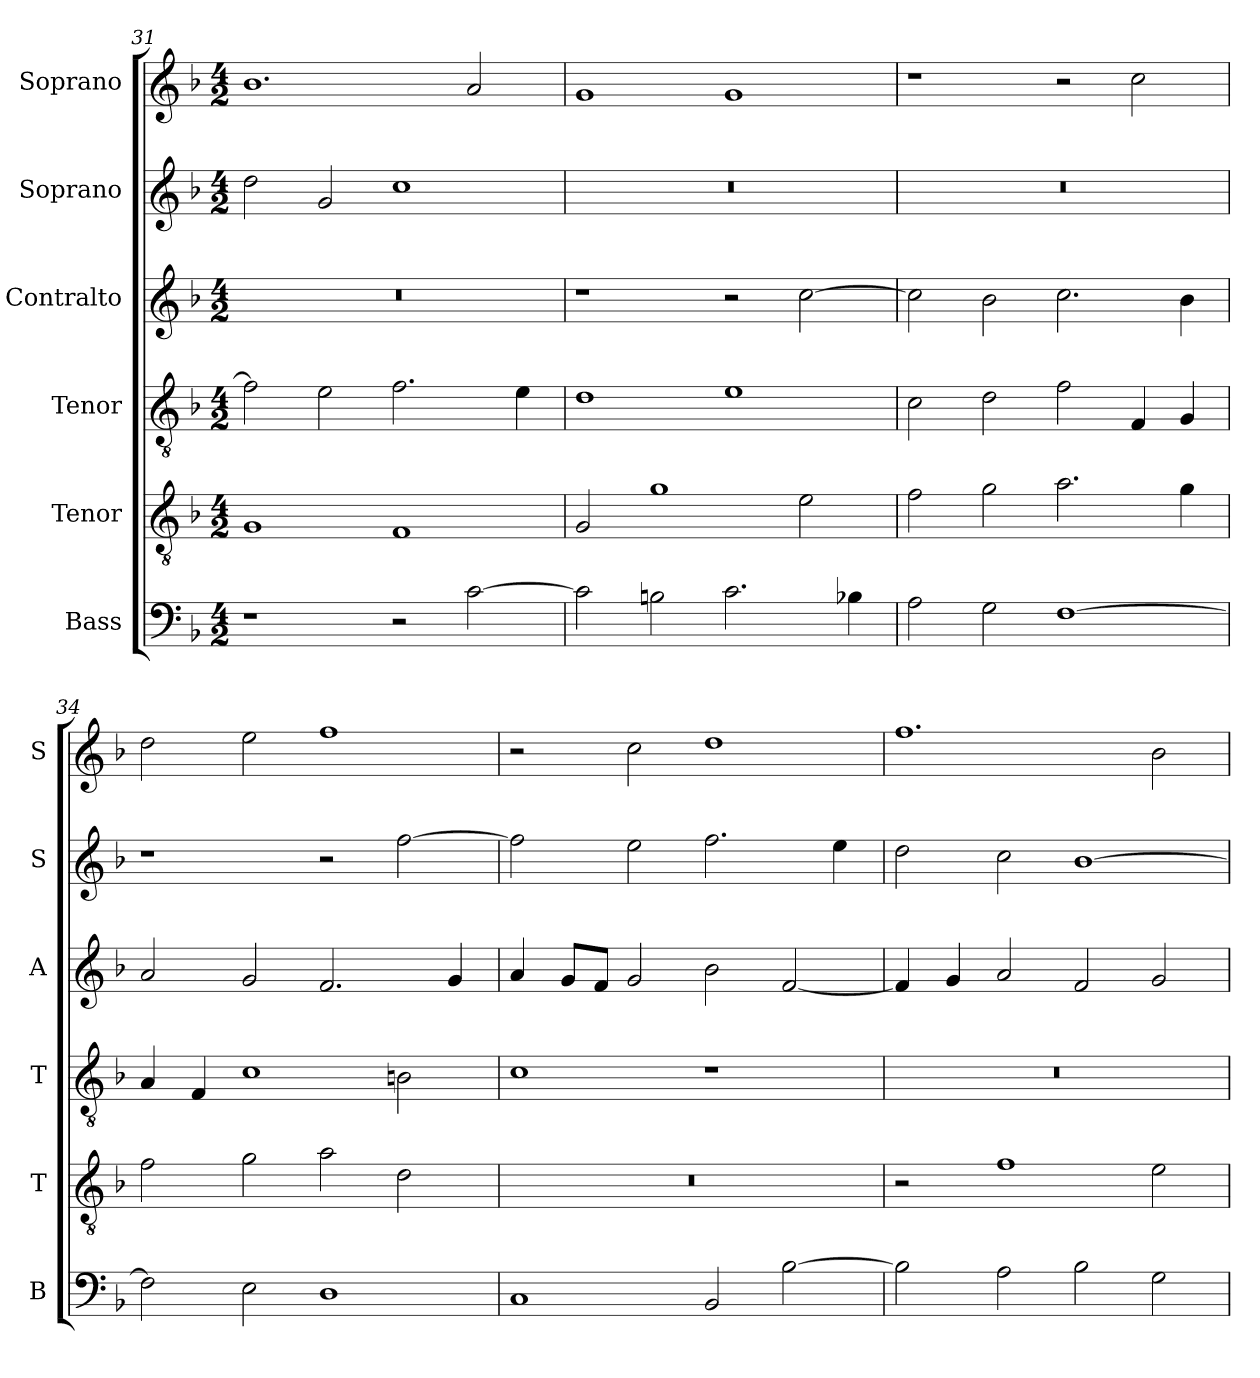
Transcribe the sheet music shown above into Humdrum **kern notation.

**kern	**kern	**kern	**kern	**kern	**kern
*part6	*part5	*part4	*part3	*part2	*part1
*staff6	*staff5	*staff4	*staff3	*staff2	*staff1
*I"Bass	*I"Tenor	*I"Tenor	*I"Contralto	*I"Soprano	*I"Soprano
*I'B	*I'T	*I'T	*I'A	*I'S	*I'S
*clefF4	*clefGv2	*clefGv2	*clefG2	*clefG2	*clefG2
*k[b-]	*k[b-]	*k[b-]	*k[b-]	*k[b-]	*k[b-]
*F:ion	*F:ion	*F:ion	*F:ion	*F:ion	*F:ion
*M4/2	*M4/2	*M4/2	*M4/2	*M4/2	*M4/2
=31	=31	=31	=31	=31	=31
1r	1G	2f]	0r	2dd	1.b-
.	.	2e	.	2g	.
2r	1F	2.f	.	1cc	.
[2c	.	.	.	.	2a
.	.	4e	.	.	.
=32	=32	=32	=32	=32	=32
2c]	2G	1d	1r	0r	1g
2Bn	1g	.	.	.	.
2.c	.	1e	2r	.	1g
.	2e	.	[2cc	.	.
4B-X	.	.	.	.	.
=33	=33	=33	=33	=33	=33
2A	2f	2c	2cc]	0r	1r
2G	2g	2d	2b-	.	.
[1F	2.a	2f	2.cc	.	2r
.	.	4F	.	.	2cc
.	4g	4G	4b-	.	.
=34	=34	=34	=34	=34	=34
2F]	2f	4A	2a	1r	2dd
.	.	4F	.	.	.
2E	2g	1c	2g	.	2ee
1D	2a	.	2.f	2r	1ff
.	2d	2Bn	.	[2ff	.
.	.	.	4g	.	.
=35	=35	=35	=35	=35	=35
1C	0r	1c	4a	2ff]	2r
.	.	.	8g/L	.	.
.	.	.	8f/J	.	.
.	.	.	2g	2ee	2cc
2BB-	.	1r	2b-	2.ff	1dd
[2B-	.	.	[2f	.	.
.	.	.	.	4ee	.
=36	=36	=36	=36	=36	=36
2B-]	2r	0r	4f]	2dd	1.ff
.	.	.	4g	.	.
2A	1f	.	2a	2cc	.
2B-	.	.	2f	[1b-	.
2G	2e	.	2g	.	2b-
=	=	=	=	=	=
*-	*-	*-	*-	*-	*-
